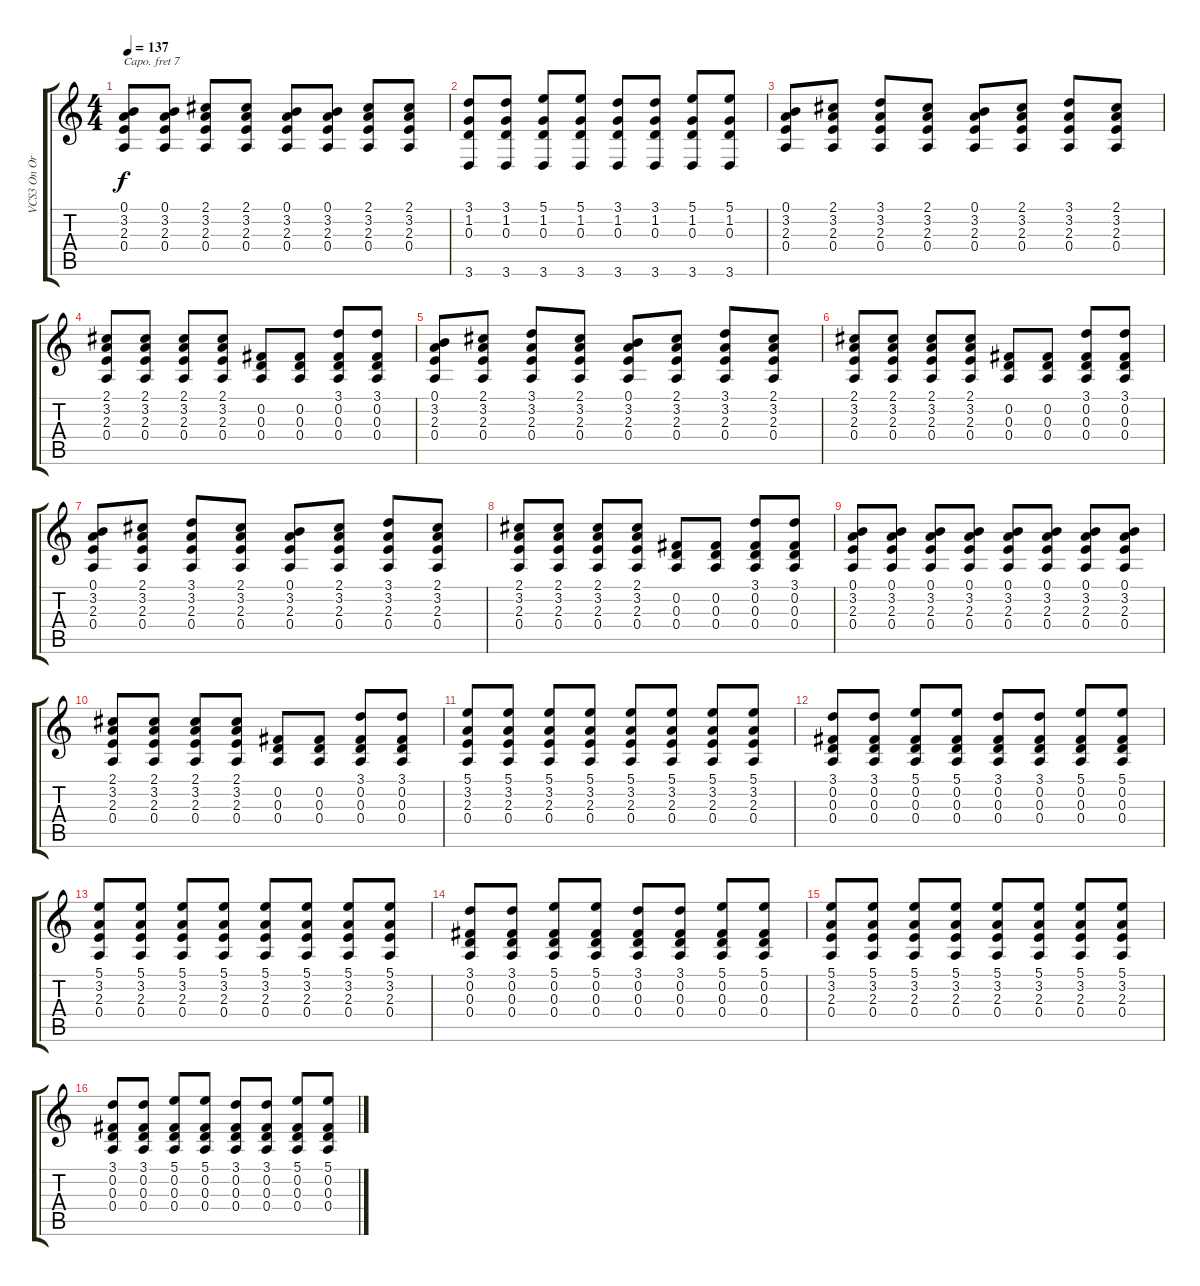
\track ("VCS3 On Organ" "VCS3 On Or") {instrument churchorgan}
\staff {score tabs}
\capo 7
\tuning (E4 B3 G3 D3 A2 E2) {hide}
\ts (4 4)
\tempo 137
\clef g2
\ks c
(0.1 3.2 2.3 0.4).8{dy f} (0.1 3.2 2.3 0.4).8 (2.1 3.2 2.3 0.4).8 (2.1 3.2 2.3 0.4).8 (0.1 3.2 2.3 0.4).8 (0.1 3.2 2.3 0.4).8 (2.1 3.2 2.3 0.4).8 (2.1 3.2 2.3 0.4).8 |
(3.1 1.2 0.3 3.6).8 (3.1 1.2 0.3 3.6).8 (5.1 1.2 0.3 3.6).8 (5.1 1.2 0.3 3.6).8 (3.1 1.2 0.3 3.6).8 (3.1 1.2 0.3 3.6).8 (5.1 1.2 0.3 3.6).8 (5.1 1.2 0.3 3.6).8 |
(0.1 3.2 2.3 0.4).8 (2.1 3.2 2.3 0.4).8 (3.1 3.2 2.3 0.4).8 (2.1 3.2 2.3 0.4).8 (0.1 3.2 2.3 0.4).8 (2.1 3.2 2.3 0.4).8 (3.1 3.2 2.3 0.4).8 (2.1 3.2 2.3 0.4).8 |
(2.1 3.2 2.3 0.4).8 (2.1 3.2 2.3 0.4).8 (2.1 3.2 2.3 0.4).8 (2.1 3.2 2.3 0.4).8 (0.2 0.3 0.4).8 (0.2 0.3 0.4).8 (3.1 0.2 0.3 0.4).8 (3.1 0.2 0.3 0.4).8 |
(0.1 3.2 2.3 0.4).8 (2.1 3.2 2.3 0.4).8 (3.1 3.2 2.3 0.4).8 (2.1 3.2 2.3 0.4).8 (0.1 3.2 2.3 0.4).8 (2.1 3.2 2.3 0.4).8 (3.1 3.2 2.3 0.4).8 (2.1 3.2 2.3 0.4).8 |
(2.1 3.2 2.3 0.4).8 (2.1 3.2 2.3 0.4).8 (2.1 3.2 2.3 0.4).8 (2.1 3.2 2.3 0.4).8 (0.2 0.3 0.4).8 (0.2 0.3 0.4).8 (3.1 0.2 0.3 0.4).8 (3.1 0.2 0.3 0.4).8 |
(0.1 3.2 2.3 0.4).8 (2.1 3.2 2.3 0.4).8 (3.1 3.2 2.3 0.4).8 (2.1 3.2 2.3 0.4).8 (0.1 3.2 2.3 0.4).8 (2.1 3.2 2.3 0.4).8 (3.1 3.2 2.3 0.4).8 (2.1 3.2 2.3 0.4).8 |
(2.1 3.2 2.3 0.4).8 (2.1 3.2 2.3 0.4).8 (2.1 3.2 2.3 0.4).8 (2.1 3.2 2.3 0.4).8 (0.2 0.3 0.4).8 (0.2 0.3 0.4).8 (3.1 0.2 0.3 0.4).8 (3.1 0.2 0.3 0.4).8 |
(0.1 3.2 2.3 0.4).8 (0.1 3.2 2.3 0.4).8 (0.1 3.2 2.3 0.4).8 (0.1 3.2 2.3 0.4).8 (0.1 3.2 2.3 0.4).8 (0.1 3.2 2.3 0.4).8 (0.1 3.2 2.3 0.4).8 (0.1 3.2 2.3 0.4).8 |
(2.1 3.2 2.3 0.4).8 (2.1 3.2 2.3 0.4).8 (2.1 3.2 2.3 0.4).8 (2.1 3.2 2.3 0.4).8 (0.2 0.3 0.4).8 (0.2 0.3 0.4).8 (3.1 0.2 0.3 0.4).8 (3.1 0.2 0.3 0.4).8 |
(5.1 3.2 2.3 0.4).8 (5.1 3.2 2.3 0.4).8 (5.1 3.2 2.3 0.4).8 (5.1 3.2 2.3 0.4).8 (5.1 3.2 2.3 0.4).8 (5.1 3.2 2.3 0.4).8 (5.1 3.2 2.3 0.4).8 (5.1 3.2 2.3 0.4).8 |
(3.1 0.2 0.3 0.4).8 (3.1 0.2 0.3 0.4).8 (5.1 0.2 0.3 0.4).8 (5.1 0.2 0.3 0.4).8 (3.1 0.2 0.3 0.4).8 (3.1 0.2 0.3 0.4).8 (5.1 0.2 0.3 0.4).8 (5.1 0.2 0.3 0.4).8 |
(5.1 3.2 2.3 0.4).8 (5.1 3.2 2.3 0.4).8 (5.1 3.2 2.3 0.4).8 (5.1 3.2 2.3 0.4).8 (5.1 3.2 2.3 0.4).8 (5.1 3.2 2.3 0.4).8 (5.1 3.2 2.3 0.4).8 (5.1 3.2 2.3 0.4).8 |
(3.1 0.2 0.3 0.4).8 (3.1 0.2 0.3 0.4).8 (5.1 0.2 0.3 0.4).8 (5.1 0.2 0.3 0.4).8 (3.1 0.2 0.3 0.4).8 (3.1 0.2 0.3 0.4).8 (5.1 0.2 0.3 0.4).8 (5.1 0.2 0.3 0.4).8 |
(5.1 3.2 2.3 0.4).8 (5.1 3.2 2.3 0.4).8 (5.1 3.2 2.3 0.4).8 (5.1 3.2 2.3 0.4).8 (5.1 3.2 2.3 0.4).8 (5.1 3.2 2.3 0.4).8 (5.1 3.2 2.3 0.4).8 (5.1 3.2 2.3 0.4).8 |
(3.1 0.2 0.3 0.4).8 (3.1 0.2 0.3 0.4).8 (5.1 0.2 0.3 0.4).8 (5.1 0.2 0.3 0.4).8 (3.1 0.2 0.3 0.4).8 (3.1 0.2 0.3 0.4).8 (5.1 0.2 0.3 0.4).8 (5.1 0.2 0.3 0.4).8
